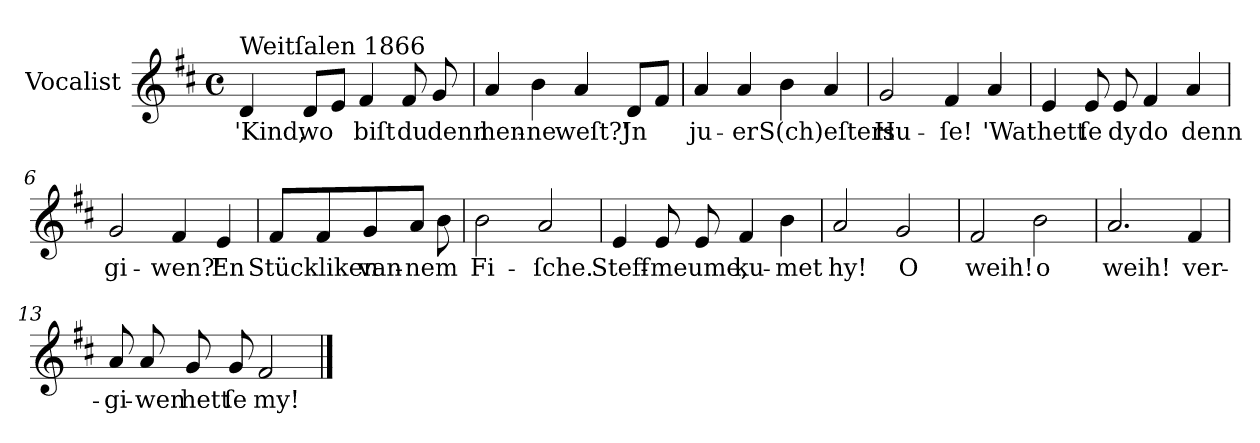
**kern	**text
*part1	*part1
*staff1	*staff1
*I"Vocalist	*
*k[f#c#]	*
*D:	*
*M4/4	*
*met(c)	*
=1	=1
!LO:TX:a:t=Weitſalen 1866	!
4d	'Kind,
8dL	wo
8eJ	.
4f#	biſt
8f#	du
8g	denn
=2	=2
4a	hen-
4b	-ne
4a	weſt?'
8dL	Jn
8f#J	.
=3	=3
4a	ju-
4a	-er
4b	S(ch)eſters
4a	.
=4	=4
2g	Hu-
4f#	-ſe!
4a	'Wat
=5	=5
4e	hett
8e	ſe
8e	dy
4f#	do
4a	denn
=6	=6
2g	gi-
4f#	-wen?'
4e	En
=7	=7
4f#	Stückliken
4f#	.
4g	van-
8aJ	-nem
8b	.
=8	=8
2b	Fi-
2a	-ſche.
=9	=9
4e	Steff-
8e	-meume,
8e	.
4f#	ku-
4b	-met
=10	=10
2a	hy!
2g	O
=11	=11
2f#	weih!
2b	o
=12	=12
2.a	weih!
4f#	ver-
=13	=13
8a	-gi-
8a	-wen
8g	hett
8g	ſe
2f#	my!
==	==
*-	*-
